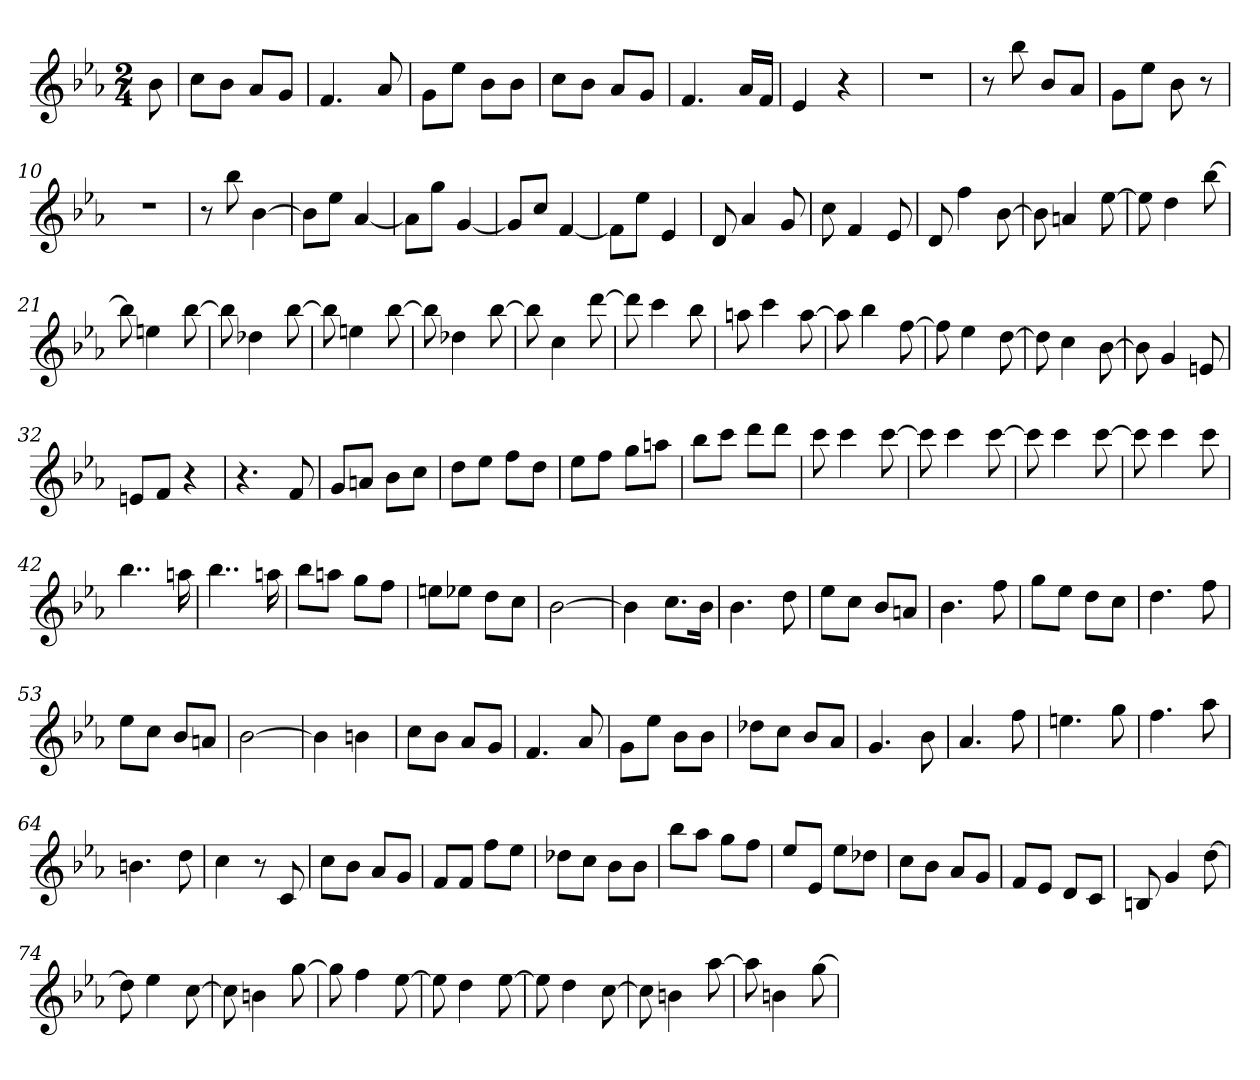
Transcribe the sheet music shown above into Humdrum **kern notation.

**kern
*part1
*staff1
*k[b-e-a-]
*E-:
*M2/4
=
8b-
=1
8ccL
8b-J
8a-L
8gJ
=2
4.f
8a-
=3
8gL
8ee-J
8b-L
8b-J
=4
8ccL
8b-J
8a-L
8gJ
=5
4.f
16a-LL
16fJJ
=6
4e-
4r
=7
2r
=8
8r
8bb-
8b-L
8a-J
=9
8gL
8ee-J
8b-
8r
=10
2r
=11
8r
8bb-
[4b-
=12
8b-L]
8ee-J
[4a-
=13
8a-L]
8ggJ
[4g
=14
8gL]
8ccJ
[4f
=15
8fL]
8ee-J
4e-
=16
8d
4a-
8g
=17
8cc
4f
8e-
=18
8d
4ff
[8b-
=19
8b-]
4an
[8ee-
=20
8ee-]
4dd
[8bb-
=21
8bb-]
4een
[8bb-
=22
8bb-]
4dd-X
[8bb-
=23
8bb-]
4een
[8bb-
=24
8bb-]
4dd-X
[8bb-
=25
8bb-]
4cc
[8ddd
=26
8ddd]
4ccc
8bb-
=27
8aan
4ccc
[8aa
=28
8aa]
4bb-
[8ff
=29
8ff]
4ee-
[8dd
=30
8dd]
4cc
[8b-
=31
8b-]
4g
8en
=32
8enL
8fJ
4r
=33
4.r
8f
=34
8gL
8anJ
8b-L
8ccJ
=35
8ddL
8ee-J
8ffL
8ddJ
=36
8ee-L
8ffJ
8ggL
8aanJ
=37
8bb-L
8cccJ
8dddL
8dddJ
=38
8ccc
4ccc
[8ccc
=39
8ccc]
4ccc
[8ccc
=40
8ccc]
4ccc
[8ccc
=41
8ccc]
4ccc
8ccc
=42
4..bb-
16aan
=43
4..bb-
16aan
=44
8bb-L
8aanJ
8ggL
8ffJ
=45
8eenL
8ee-XJ
8ddL
8ccJ
=46
[2b-
=47
4b-]
8.ccL
16b-Jk
=48
4.b-
8dd
=49
8ee-L
8ccJ
8b-L
8anJ
=50
4.b-
8ff
=51
8ggL
8ee-J
8ddL
8ccJ
=52
4.dd
8ff
=53
8ee-L
8ccJ
8b-L
8anJ
=54
[2b-
=55
4b-]
4bn
=56
8ccL
8b-J
8a-L
8gJ
=57
4.f
8a-
=58
8gL
8ee-J
8b-L
8b-J
=59
8dd-XL
8ccJ
8b-L
8a-J
=60
4.g
8b-
=61
4.a-
8ff
=62
4.een
8gg
=63
4.ff
8aa-
=64
4.bn
8dd
=65
4cc
8r
8c
=66
8ccL
8b-J
8a-L
8gJ
=67
8fL
8fJ
8ffL
8ee-J
=68
8dd-XL
8ccJ
8b-L
8b-J
=69
8bb-L
8aa-J
8ggL
8ffJ
=70
8ee-L
8e-J
8ee-L
8dd-XJ
=71
8ccL
8b-J
8a-L
8gJ
=72
8fL
8e-J
8dL
8cJ
=73
8Bn
4g
[8dd
=74
8dd]
4ee-
[8cc
=75
8cc]
4bn
[8gg
=76
8gg]
4ff
[8ee-
=77
8ee-]
4dd
[8ee-
=78
8ee-]
4dd
[8cc
=79
8cc]
4bn
[8aa-
=80
8aa-]
4bn
[8gg
=
*-
